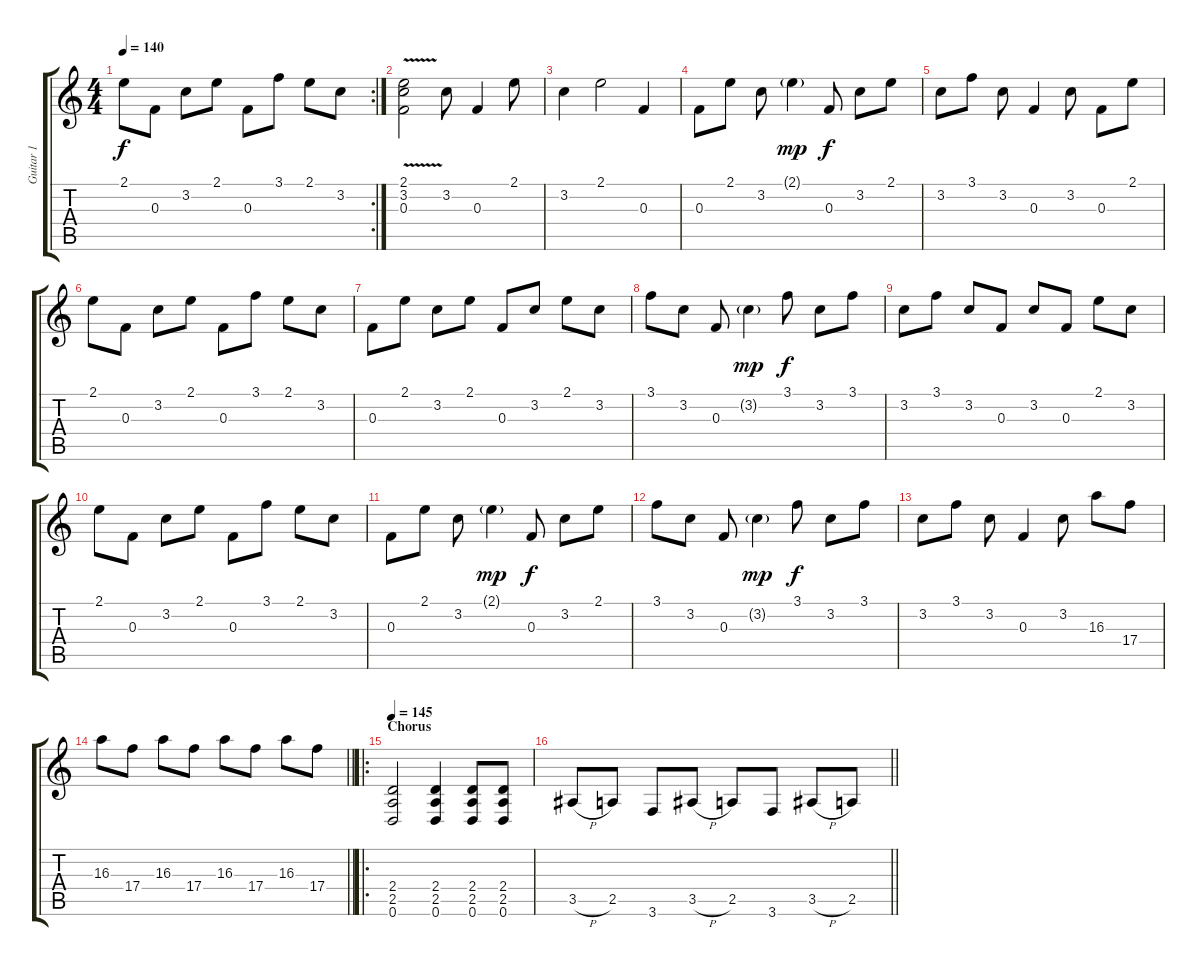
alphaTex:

\track ("Guitar 1" "Guitar 1") {instrument distortionguitar}
\staff {score tabs}
\tuning (D4 A3 F3 C3 G2 D2) {hide}
\rc 2
\ts (4 4)
\tempo 140
\clef g2
\ks c
2.1.8{dy f} 0.3.8 3.2.8 2.1.8 0.3.8 3.1.8 2.1.8 3.2.8 |
(2.1{v} 3.2 0.3).2 3.2.8 0.3.4 2.1.8 |
3.2.4 2.1.2 0.3.4 |
0.3.8 2.1.8 3.2.8 2.1{g}.4{dy mp} 0.3.8{dy f} 3.2.8 2.1.8 |
3.2.8 3.1.8 3.2.8 0.3.4 3.2.8 0.3.8 2.1.8 |
2.1.8 0.3.8 3.2.8 2.1.8 0.3.8 3.1.8 2.1.8 3.2.8 |
0.3.8 2.1.8 3.2.8 2.1.8 0.3.8 3.2.8 2.1.8 3.2.8 |
3.1.8 3.2.8 0.3.8 3.2{g}.4{dy mp} 3.1.8{dy f} 3.2.8 3.1.8 |
3.2.8 3.1.8 3.2.8 0.3.8 3.2.8 0.3.8 2.1.8 3.2.8 |
2.1.8 0.3.8 3.2.8 2.1.8 0.3.8 3.1.8 2.1.8 3.2.8 |
0.3.8 2.1.8 3.2.8 2.1{g}.4{dy mp} 0.3.8{dy f} 3.2.8 2.1.8 |
3.1.8 3.2.8 0.3.8 3.2{g}.4{dy mp} 3.1.8{dy f} 3.2.8 3.1.8 |
3.2.8 3.1.8 3.2.8 0.3.4 3.2.8 16.3.8{instrument distortionguitar} 17.4.8 |
\barLineRight lightlight
16.3.8 17.4.8 16.3.8 17.4.8 16.3.8 17.4.8 16.3.8 17.4.8 |
\ro
\section ("" "Chorus")
\tempo 145
(2.4 2.5 0.6).2 (2.4 2.5 0.6).4 (2.4 2.5 0.6).8 (2.4 2.5 0.6).8 |
\barLineRight lightlight
3.5{h}.8 2.5.8 3.6.8 3.5{h}.8 2.5.8 3.6.8 3.5{h}.8 2.5.8
